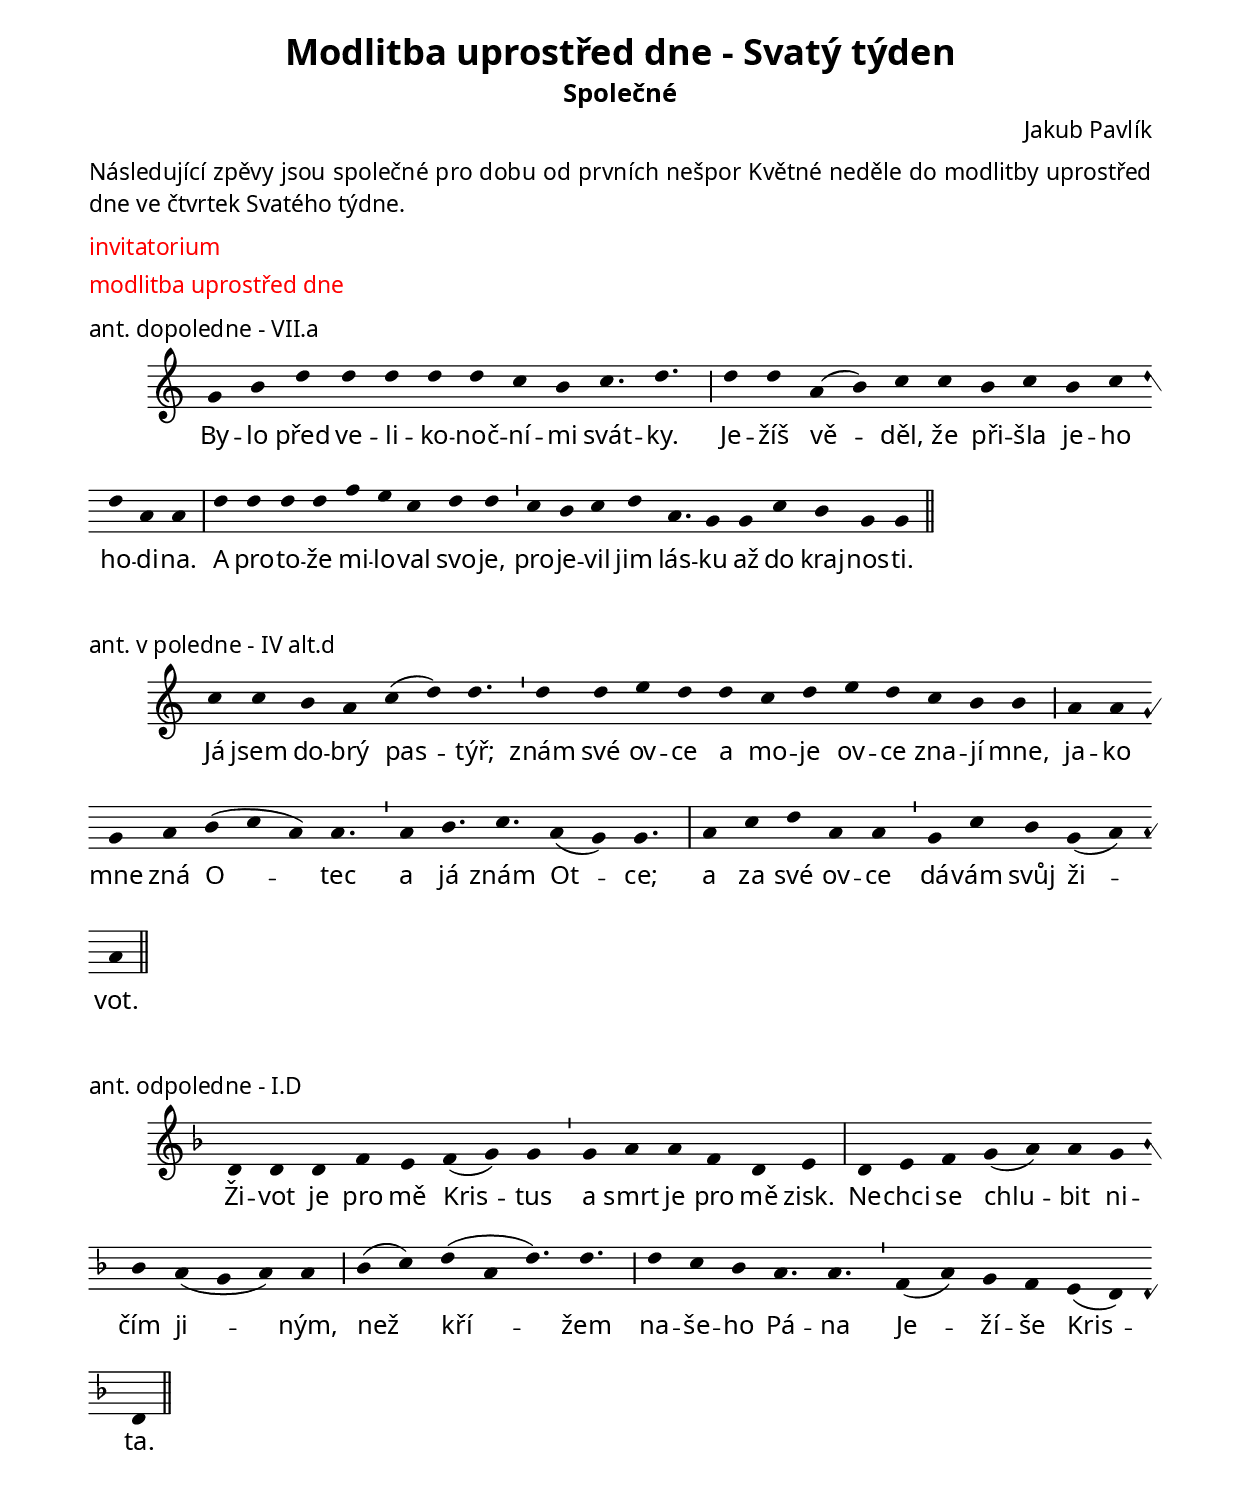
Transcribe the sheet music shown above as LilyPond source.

\version "2.12.3"

\header {
  title = "Modlitba uprostřed dne - Svatý týden"
  composer = "Jakub Pavlík"
}

\include "spolecne.ly"

\bookpart {
  \header {
    subtitle = "Společné"
  }
  
  \markup\justify{
    Následující zpěvy jsou společné pro dobu od prvních nešpor
    Květné neděle do modlitby uprostřed dne ve čtvrtek Svatého
    týdne.
  }
  
  \markup {\nadpisHodinka {"invitatorium"}}

  \score {
    \relative c' {
      \choralniRezim
      
    }
    \addlyrics {
      Pojď -- me,
      klaň -- me se Kris -- tu, na -- še -- mu Pá -- nu;
      on byl pro nás po -- kou -- šen a za nás tr -- pěl.
    }
    \header {
      quid = "ant."
      modus = ""
      differentia = "" 
      psalmus = ""
      id = ""
      piece = \markup {\sestavTitulekBezZalmu}
    }
  }

  \markup {\nadpisHodinka {"modlitba uprostřed dne"}}

\score {
  \relative c'' {
    \choralniRezim
    
    g4 b d d d d d c b c4. d \barMaior
    d4 d a( b) c c b c b c d a a \barMax
    d d d d f e c d d \barMin
    c b c d a4. g4 g c b g g \barFinalis
  }
  \addlyrics {
    By -- lo před ve -- li -- ko -- noč -- ní -- mi svát -- ky. 
    Je -- žíš vě -- děl, že při -- šla je -- ho ho -- di -- na. 
    A pro -- to -- že mi -- lo -- val svo -- je,
    pro -- je -- vil jim lás -- ku až do kraj -- nos -- ti.
  }
  \header {
    quid = "ant. dopoledne"
    modus = "VII"
    differentia = "a" 
    psalmus = ""
    id = "dopo"
    piece = \markup {\sestavTitulekBezZalmu}
  }
}

\score {
  \relative c'' {
    \choralniRezim
    
    c4 c b a c( d) d4. \barMin
    d4 d e d d c d e d c b b \barMaior 
    a a g a b( c a) a4. \barMin
    a4 b4. c a4( g) g4. \barMax
    a4 c d a a \barMin
    g c b g( a) a \barFinalis
  }
  \addlyrics {
    Já jsem do -- brý pas -- týř; znám své ov -- ce a mo -- je ov -- ce
    zna -- jí mne, ja -- ko mne zná O -- tec a já znám Ot -- ce;
    a za své ov -- ce dá -- vám svůj ži -- vot.
  }
  \header {
    quid = "ant. v poledne"
    modus = "IV alt"
    differentia = "d" 
    psalmus = ""
    id = "po"
    piece = \markup {\sestavTitulekBezZalmu}
  }
}

\score {
  \relative c' {
    \choralniRezim
    \key f \major
    d4 d d f e f( g) g \barMin
    g a a f d e \barMax
    
    d e f g( a) a g bes a( g a) a \barMaior
    bes( c) d( a d4.) d \barMaior
    d4 c bes a4. a \barMin f4( a) g f e( d) d \barFinalis
  }
  \addlyrics {
    Ži -- vot je pro mě Kris -- tus
    a smrt je pro mě zisk.
    
    Ne -- chci se chlu -- bit ni -- čím ji -- ným,
    než kří -- žem 
    na -- še -- ho Pá -- na Je -- ží -- še Kris -- ta.
  }
  \header {
    quid = "ant. odpoledne"
    modus = "I"
    differentia = "D" 
    psalmus = ""
    id = "odpo"
    piece = \markup {\sestavTitulekBezZalmu}
  }
}
} % bookpart

\bookpart {
  \header {
    subtitle = "Vlastní texty pro jednotlivé dny"
  }
  
  \markup\nadpisDen{Květná neděle}
  
  \markup {\nadpisHodinka {"1. nešpory"}}
  \markup {\nadpisHodinka {"ranní chvály"}}
  \markup {\nadpisHodinka {"modlitba uprostřed dne"}}
  \markup {\nadpisHodinka {"2. nešpory"}}
}